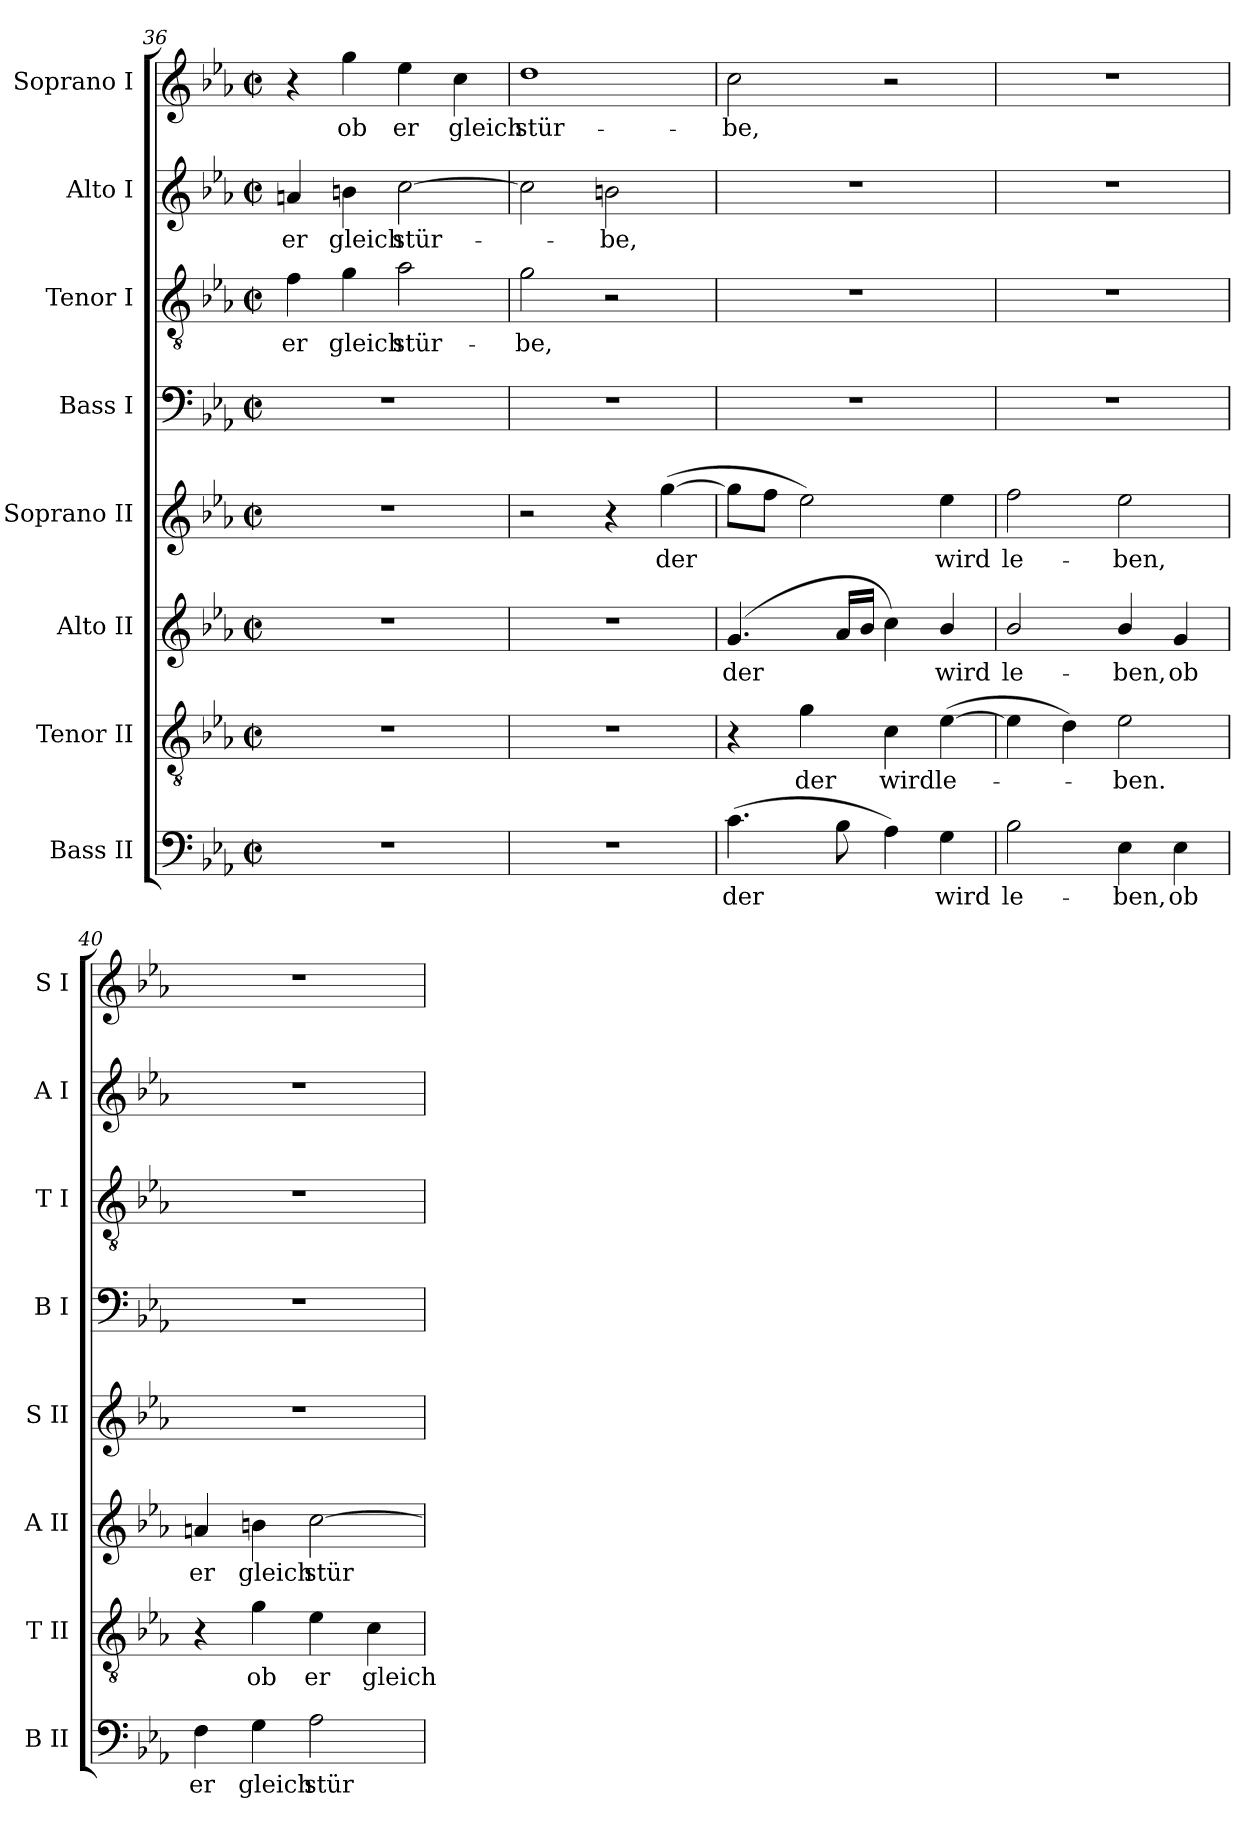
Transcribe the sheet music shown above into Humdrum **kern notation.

**kern	**text	**kern	**text	**kern	**text	**kern	**text	**kern	**kern	**text	**kern	**text	**kern	**text
*part8	*part8	*part7	*part7	*part6	*part6	*part5	*part5	*part4	*part3	*part3	*part2	*part2	*part1	*part1
*staff8	*staff8	*staff7	*staff7	*staff6	*staff6	*staff5	*staff5	*staff4	*staff3	*staff3	*staff2	*staff2	*staff1	*staff1
*I"Bass II	*	*I"Tenor II	*	*I"Alto II	*	*I"Soprano II	*	*I"Bass I	*I"Tenor I	*	*I"Alto I	*	*I"Soprano I	*
*I'B II	*	*I'T II	*	*I'A II	*	*I'S II	*	*I'B I	*I'T I	*	*I'A I	*	*I'S I	*
!!LO:LB:g=z
*clefF4	*	*clefGv2	*	*clefG2	*	*clefG2	*	*clefF4	*clefGv2	*	*clefG2	*	*clefG2	*
*k[b-e-a-]	*	*k[b-e-a-]	*	*k[b-e-a-]	*	*k[b-e-a-]	*	*k[b-e-a-]	*k[b-e-a-]	*	*k[b-e-a-]	*	*k[b-e-a-]	*
*E-:	*	*E-:	*	*E-:	*	*E-:	*	*E-:	*E-:	*	*E-:	*	*E-:	*
*M2/2	*	*M2/2	*	*M2/2	*	*M2/2	*	*M2/2	*M2/2	*	*M2/2	*	*M2/2	*
*met(c|)	*	*met(c|)	*	*met(c|)	*	*met(c|)	*	*met(c|)	*met(c|)	*	*met(c|)	*	*met(c|)	*
=36	=36	=36	=36	=36	=36	=36	=36	=36	=36	=36	=36	=36	=36	=36
!	!	!	!	!	!	!	!	!	!	!LO:LY:b	!	!LO:LY:b	!	!
1r	.	1r	.	1r	.	1r	.	1r	4f	er	4an	er	4r	.
!	!	!	!	!	!	!	!	!	!	!LO:LY:b	!	!LO:LY:b	!	!LO:LY:b
.	.	.	.	.	.	.	.	.	4g	gleich	4bn	gleich	4gg	ob
!	!	!	!	!	!	!	!	!	!	!LO:LY:b	!	!LO:LY:b	!	!LO:LY:b
.	.	.	.	.	.	.	.	.	2a-	stür-	[2cc	stür-	4ee-	er
!	!	!	!	!	!	!	!	!	!	!	!	!	!	!LO:LY:b
.	.	.	.	.	.	.	.	.	.	.	.	.	4cc	gleich
=37	=37	=37	=37	=37	=37	=37	=37	=37	=37	=37	=37	=37	=37	=37
!	!	!	!	!	!	!	!	!	!	!LO:LY:b	!	!	!	!LO:LY:b
1r	.	1r	.	1r	.	2r	.	1r	2g	-be,	2cc]	.	1dd	stür-
!	!	!	!	!	!	!	!	!	!	!	!	!LO:LY:b	!	!
.	.	.	.	.	.	4r	.	.	2r	.	2bn	be,	.	.
!	!	!	!	!	!	!	!LO:LY:b	!	!	!	!	!	!	!
.	.	.	.	.	.	(>[4gg	der	.	.	.	.	.	.	.
=38	=38	=38	=38	=38	=38	=38	=38	=38	=38	=38	=38	=38	=38	=38
!	!LO:LY:b	!	!	!	!LO:LY:b	!	!	!	!	!	!	!	!	!LO:LY:b
(>4.c	der	4r	.	(<4.g	der	8ggL]	.	1r	1r	.	1r	.	2cc	-be,
.	.	.	.	.	.	8ffJ	.	.	.	.	.	.	.	.
!	!	!	!LO:LY:b	!	!	!	!	!	!	!	!	!	!	!
.	.	4g	der	.	.	2ee-)	.	.	.	.	.	.	.	.
8B-	.	.	.	16a-LL	.	.	.	.	.	.	.	.	.	.
.	.	.	.	16b-JJ	.	.	.	.	.	.	.	.	.	.
!	!	!	!LO:LY:b	!	!	!	!	!	!	!	!	!	!	!
4A-)	.	4c	wird	4cc)	.	.	.	.	.	.	.	.	2r	.
!	!LO:LY:b	!	!LO:LY:b	!	!LO:LY:b	!	!LO:LY:b	!	!	!	!	!	!	!
4G	wird	(>[4e-	le-	4b-/	wird	4ee-	wird	.	.	.	.	.	.	.
=39	=39	=39	=39	=39	=39	=39	=39	=39	=39	=39	=39	=39	=39	=39
!	!LO:LY:b	!	!	!	!LO:LY:b	!	!LO:LY:b	!	!	!	!	!	!	!
2B-	le-	4e-]	.	2b-/	le-	2ff	le-	1r	1r	.	1r	.	1r	.
.	.	4d)	.	.	.	.	.	.	.	.	.	.	.	.
!	!LO:LY:b	!	!LO:LY:b	!	!LO:LY:b	!	!LO:LY:b	!	!	!	!	!	!	!
4E-	-ben,	2e-	ben.	4b-/	-ben,	2ee-	-ben,	.	.	.	.	.	.	.
!	!LO:LY:b	!	!	!	!LO:LY:b	!	!	!	!	!	!	!	!	!
4E-	ob	.	.	4g	ob	.	.	.	.	.	.	.	.	.
=40	=40	=40	=40	=40	=40	=40	=40	=40	=40	=40	=40	=40	=40	=40
!	!LO:LY:b	!	!	!	!LO:LY:b	!	!	!	!	!	!	!	!	!
4F	er	4r	.	4an	er	1r	.	1r	1r	.	1r	.	1r	.
!	!LO:LY:b	!	!LO:LY:b	!	!LO:LY:b	!	!	!	!	!	!	!	!	!
4G	gleich	4g	ob	4bn	gleich	.	.	.	.	.	.	.	.	.
!	!LO:LY:b	!	!LO:LY:b	!	!LO:LY:b	!	!	!	!	!	!	!	!	!
2A-	stür-	4e-	er	[2cc	stür-	.	.	.	.	.	.	.	.	.
!	!	!	!LO:LY:b	!	!	!	!	!	!	!	!	!	!	!
.	.	4c	gleich	.	.	.	.	.	.	.	.	.	.	.
=	=	=	=	=	=	=	=	=	=	=	=	=	=	=
*-	*-	*-	*-	*-	*-	*-	*-	*-	*-	*-	*-	*-	*-	*-
